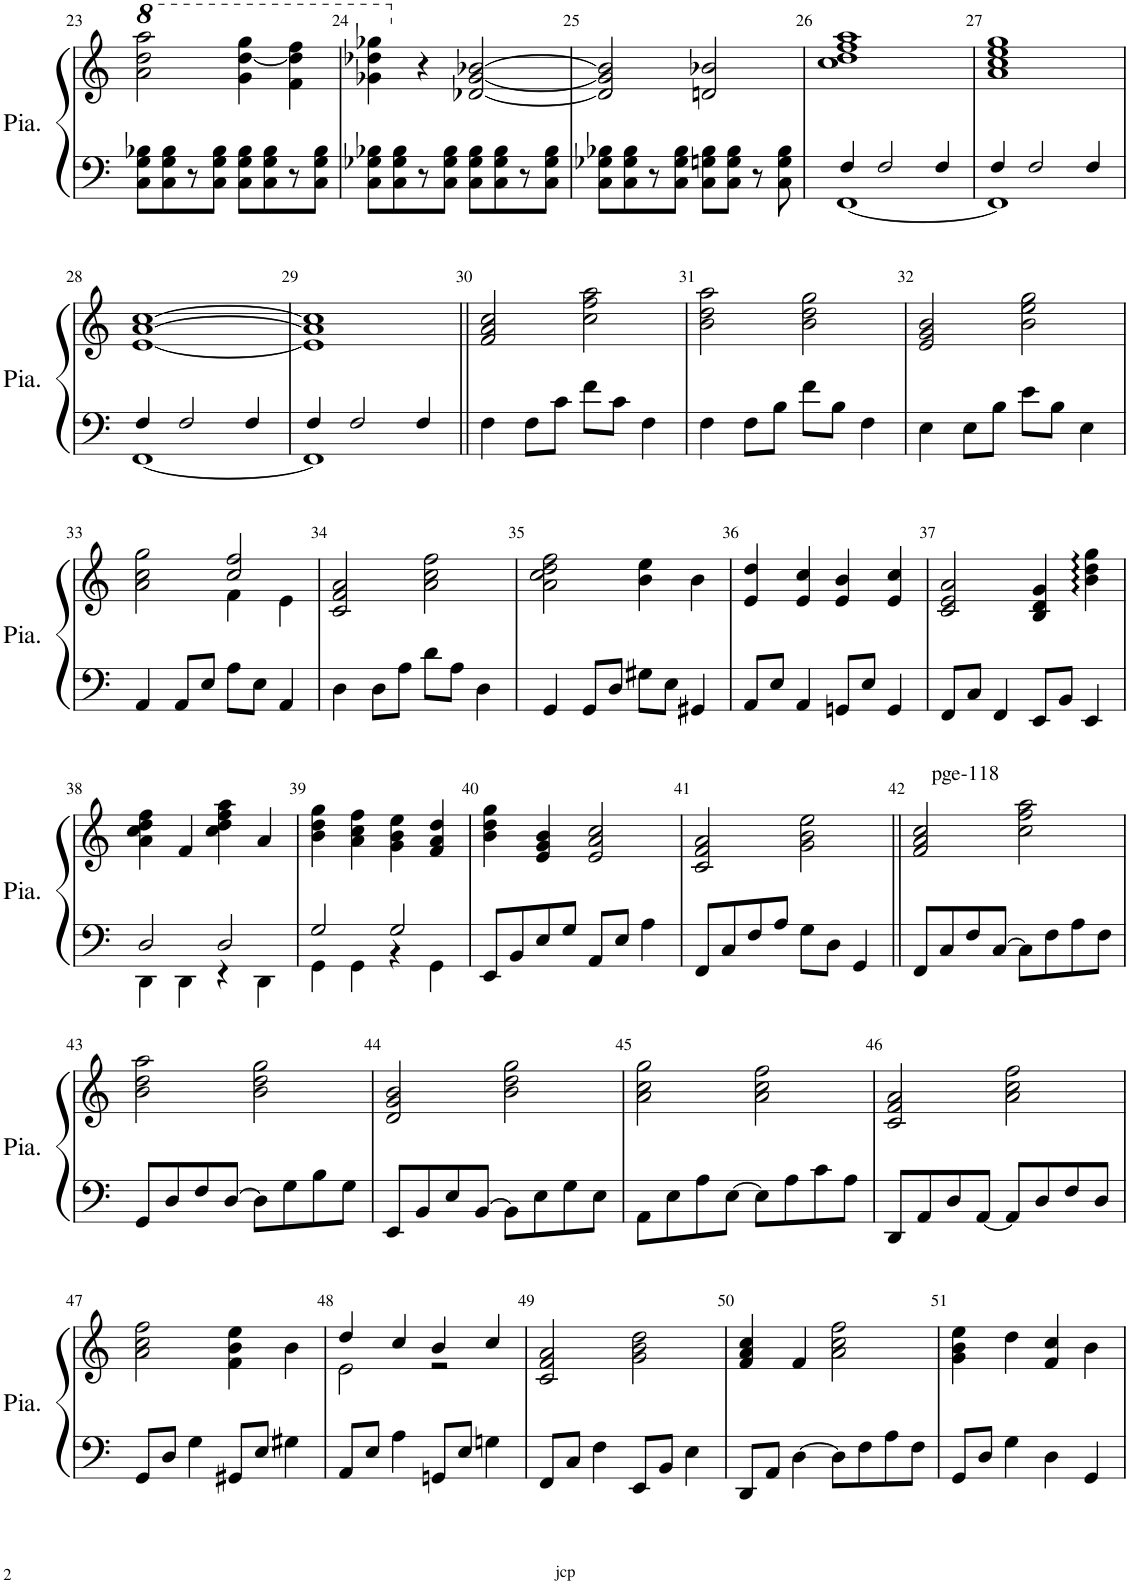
**kern	**kern
*part1	*part1
*staff2	*staff1
*I"Piano	*
*I'Pia.	*
!!LO:PB:g=z
*clefF4	*clefG2
*k[]	*k[]
*M4/4	*M4/4
*met(c)	*met(c)
*	*8va
=23	=23
8C\ 8G\ 8B-X\L	2aa\ 2ddd\ 2aaa\
8C\ 8G\ 8B-\	.
8r	.
8C\ 8G\ 8B-\J	.
8C\ 8G\ 8B-\L	4gg\ [<4ddd\ 4ggg\
8C\ 8G\ 8B-\	.
8r	4ff\ 4ddd\] 4fff\
8C\ 8G\ 8B-\J	.
=24	=24
8C\ 8G-X\ 8B-X\L	4gg-X\ 4ddd-X\ 4ggg-X\
8C\ 8G-\ 8B-\	.
*	*X8va
8r	4r
8C\ 8G-\ 8B-\J	.
8C\ 8G-\ 8B-\L	[2d-X/ [2g-/ [2b-X/
8C\ 8G-\ 8B-\	.
8r	.
8C\ 8G-\ 8B-\J	.
=25	=25
8C\ 8G-X\ 8B-X\L	2d-/] 2g-/] 2b-/]
8C\ 8G-\ 8B-\	.
8r	.
8C\ 8G-\ 8B-\J	.
8C\ 8Gn\ 8B-\L	2dn/ 2b-X/
8C\ 8G\ 8B-\J	.
8r	.
8C\ 8G\ 8B-\	.
=26	=26
*^	*
4F/	[1FF	1cc 1dd 1ff 1aa
2F/	.	.
4F/	.	.
=27	=27	=27
4F/	1FF]	1a 1cc 1ee 1gg
2F/	.	.
4F/	.	.
!!LO:LB:g=z
=28	=28	=28
4F/	[1FF	[1e [>1a [1cc
2F/	.	.
4F/	.	.
=29	=29	=29
4F/	1FF]	1e] 1a] 1cc]
2F/	.	.
4F/	.	.
*v	*v	*
=30||	=30||
4F\	2f/ 2a/ 2cc/
8F\L	.
8c\J	.
8f\L	2cc\ 2ff\ 2aa\
8c\J	.
4F\	.
=31	=31
4F\	2b\ 2dd\ 2aa\
8F\L	.
8B\J	.
8f\L	2b\ 2dd\ 2gg\
8B\J	.
4F\	.
=32	=32
4E\	2e/ 2g/ 2b/
8E\L	.
8B\J	.
8e\L	2b\ 2ee\ 2gg\
8B\J	.
4E\	.
!!LO:LB:g=z
=33	=33
*	*^
4AA/	2a\ 2cc\ 2gg\	2ryy
8AA/L	.	.
8E/J	.	.
8A\L	2cc/ 2ff/	4f\
8E\J	.	.
4AA/	.	4e\
*	*v	*v
=34	=34
4D\	2c/ 2f/ 2a/
8D\L	.
8A\J	.
8d\L	2a\ 2cc\ 2ff\
8A\J	.
4D\	.
=35	=35
4GG/	2a\ 2cc\ 2dd\ 2ff\
8GG/L	.
8D/J	.
8G#X\L	4b\ 4ee\
8E\J	.
4GG#X/	4b\
=36	=36
8AA/L	4e/ 4dd/
8E/J	.
4AA/	4e/ 4cc/
8GGn/L	4e/ 4b/
8E/J	.
4GG/	4e/ 4cc/
=37	=37
8FF/L	2c/ 2e/ 2a/
8C/J	.
4FF/	.
8EE/L	4B/ 4d/ 4g/
8BB/J	.
4EE/	4b\ 4dd\ 4gg\
!!LO:LB:g=z
=38	=38
*^	*
2D/	4DD\	4a\ 4cc\ 4dd\ 4ff\
.	4DD\	4f/
2D/	4r	4cc\ 4dd\ 4ff\ 4aa\
.	4DD\	4a/
=39	=39	=39
2G/	4GG\	4b\ 4dd\ 4gg\
.	4GG\	4a\ 4cc\ 4ff\
2G/	4r	4g\ 4b\ 4ee\
.	4GG\	4f/ 4a/ 4dd/
*v	*v	*
=40	=40
8EE/L	4b\ 4dd\ 4gg\
8BB/	.
8E/	4e/ 4g/ 4b/
8G/J	.
8AA/L	2e/ 2a/ 2cc/
8E/J	.
4A\	.
=41	=41
8FF/L	2c/ 2f/ 2a/
8C/	.
8F/	.
8A/J	.
8G\L	2g\ 2b\ 2ee\
8D\J	.
4GG/	.
=42||	=42||
!	!LO:TX:a:t=pge-118
8FF/L	2f/ 2a/ 2cc/
8C/	.
8F/	.
[8C/J	.
8C\L]	2cc\ 2ff\ 2aa\
8F\	.
8A\	.
8F\J	.
!!LO:LB:g=z
=43	=43
8GG/L	2b\ 2dd\ 2aa\
8D/	.
8F/	.
[8D/J	.
8D\L]	2b\ 2dd\ 2gg\
8G\	.
8B\	.
8G\J	.
=44	=44
8EE/L	2d/ 2g/ 2b/
8BB/	.
8E/	.
[8BB/J	.
8BB\L]	2b\ 2dd\ 2gg\
8E\	.
8G\	.
8E\J	.
=45	=45
8AA\L	2a\ 2cc\ 2gg\
8E\	.
8A\	.
[8E\J	.
8E\L]	2a\ 2cc\ 2ff\
8A\	.
8c\	.
8A\J	.
=46	=46
8DD/L	2c/ 2f/ 2a/
8AA/	.
8D/	.
[8AA/J	.
8AA/L]	2a\ 2cc\ 2ff\
8D/	.
8F/	.
8D/J	.
!!LO:LB:g=z
=47	=47
8GG/L	2a\ 2cc\ 2ff\
8D/J	.
4G\	.
8GG#X/L	4f\ 4b\ 4ee\
8E/J	.
4G#X\	4b\
=48	=48
*	*^
8AA/L	4dd/	2e\
8E/J	.	.
4A\	4cc/	.
8GGn/L	4b/	2r
8E/J	.	.
4Gn\	4cc/	.
*	*v	*v
=49	=49
8FF/L	2c/ 2f/ 2a/
8C/J	.
4F\	.
8EE/L	2g\ 2b\ 2dd\
8BB/J	.
4E\	.
=50	=50
8DD/L	4f/ 4a/ 4cc/
8AA/J	.
[4D\	4f/
8D\L]	2a\ 2cc\ 2ff\
8F\	.
8A\	.
8F\J	.
=51	=51
8GG/L	4g\ 4b\ 4ee\
8D/J	.
4G\	4dd\
4D\	4f/ 4cc/
4GG/	4b\
=	=
*-	*-
